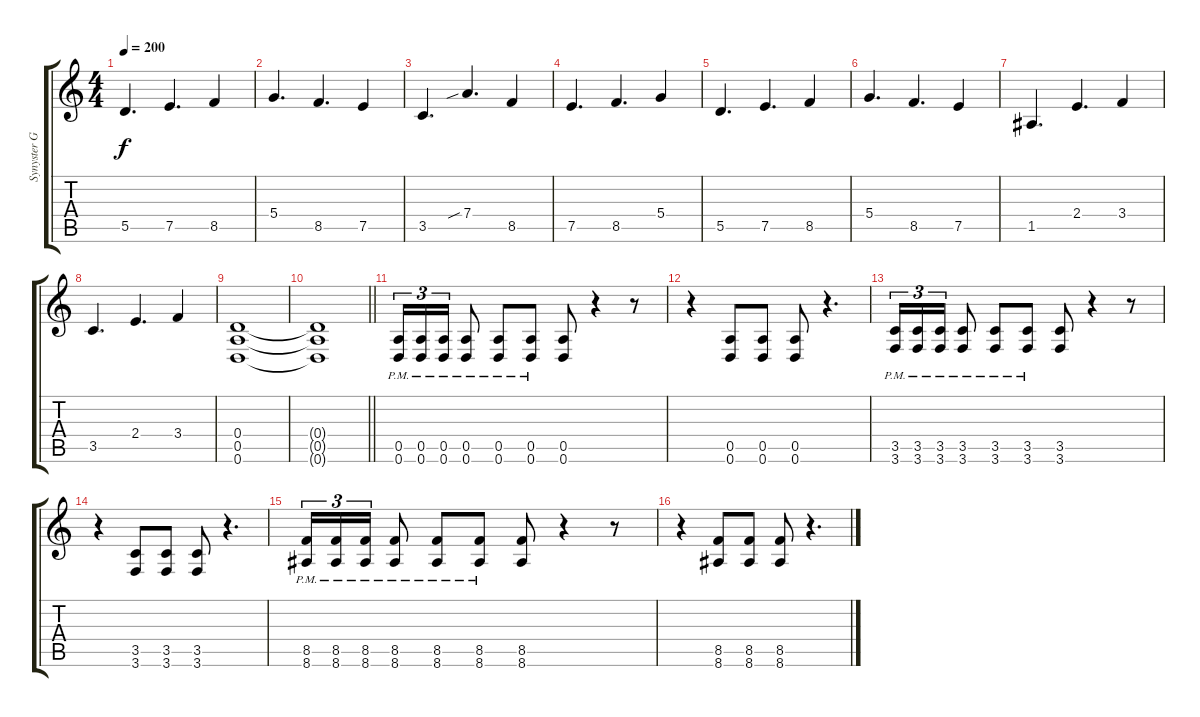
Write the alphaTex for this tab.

\track ("Synyster Gates" "Synyster G") {instrument distortionguitar}
\staff {score tabs}
\tuning (E4 B3 G3 D3 A2 D2) {hide}
\ts (4 4)
\tempo 200
\clef g2
\ks c
5.5.4{d dy f} 7.5.4{d} 8.5.4 |
5.4.4{d} 8.5.4{d} 7.5.4 |
3.5.4{d} 7.4{sib}.4{d} 8.5.4 |
7.5.4{d} 8.5.4{d} 5.4.4 |
5.5.4{d} 7.5.4{d} 8.5.4 |
5.4.4{d} 8.5.4{d} 7.5.4 |
1.5.4{d} 2.4.4{d} 3.4.4 |
3.5.4{d} 2.4.4{d} 3.4.4 |
(0.4 0.5 0.6).1 |
\barLineRight lightlight
(0.4{t} 0.5{t} 0.6{t}).1 |
(0.5{pm} 0.6{pm}).16{tu (3 2)} (0.5{pm} 0.6{pm}).16{tu (3 2)} (0.5{pm} 0.6{pm}).16{tu (3 2)} (0.5{pm} 0.6{pm}).8 (0.5{pm} 0.6{pm}).8 (0.5{pm} 0.6{pm}).8 (0.5 0.6).8 r.4 r.8 |
r.4 (0.5 0.6).8 (0.5 0.6).8 (0.5 0.6).8 r.4{d} |
(3.5{pm} 3.6{pm}).16{tu (3 2)} (3.5{pm} 3.6{pm}).16{tu (3 2)} (3.5{pm} 3.6{pm}).16{tu (3 2)} (3.5{pm} 3.6{pm}).8 (3.5{pm} 3.6{pm}).8 (3.5{pm} 3.6{pm}).8 (3.5 3.6).8 r.4 r.8 |
r.4 (3.5 3.6).8 (3.5 3.6).8 (3.5 3.6).8 r.4{d} |
(8.5{pm} 8.6{pm}).16{tu (3 2)} (8.5{pm} 8.6{pm}).16{tu (3 2)} (8.5{pm} 8.6{pm}).16{tu (3 2)} (8.5{pm} 8.6{pm}).8 (8.5{pm} 8.6{pm}).8 (8.5{pm} 8.6{pm}).8 (8.5 8.6).8 r.4 r.8 |
r.4 (8.5 8.6).8 (8.5 8.6).8 (8.5 8.6).8 r.4{d}
